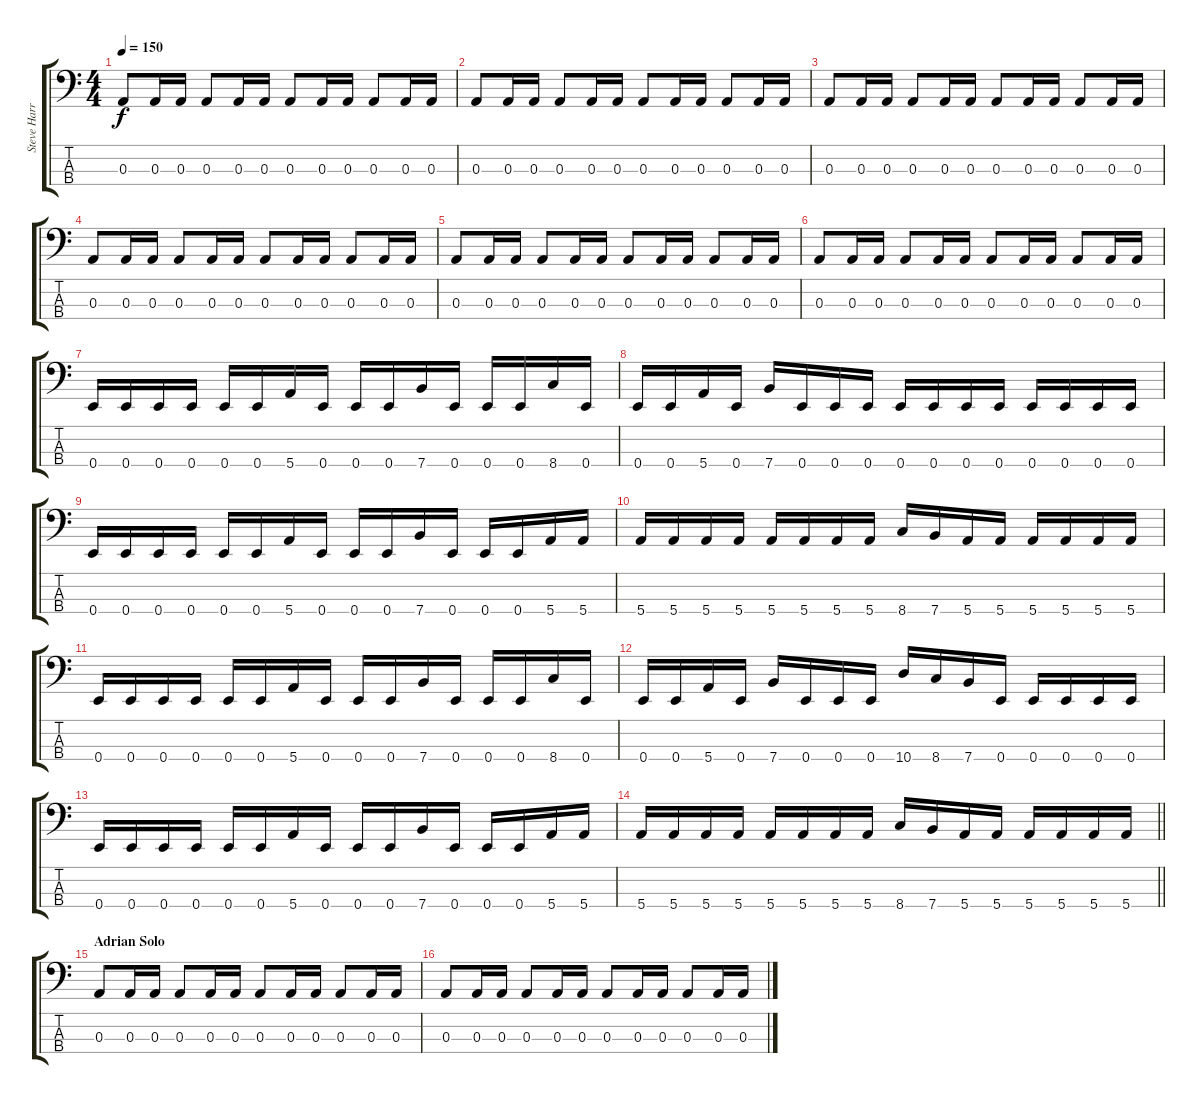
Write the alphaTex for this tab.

\track ("Steve Harris" "Steve Harr") {instrument electricbassfinger}
\staff {score tabs}
\tuning (G2 D2 A1 E1) {hide}
\ts (4 4)
\tempo 150
\clef f4
\ks c
0.3.8{dy f} 0.3.16 0.3.16 0.3.8 0.3.16 0.3.16 0.3.8 0.3.16 0.3.16 0.3.8 0.3.16 0.3.16 |
0.3.8 0.3.16 0.3.16 0.3.8 0.3.16 0.3.16 0.3.8 0.3.16 0.3.16 0.3.8 0.3.16 0.3.16 |
0.3.8 0.3.16 0.3.16 0.3.8 0.3.16 0.3.16 0.3.8 0.3.16 0.3.16 0.3.8 0.3.16 0.3.16 |
0.3.8 0.3.16 0.3.16 0.3.8 0.3.16 0.3.16 0.3.8 0.3.16 0.3.16 0.3.8 0.3.16 0.3.16 |
0.3.8 0.3.16 0.3.16 0.3.8 0.3.16 0.3.16 0.3.8 0.3.16 0.3.16 0.3.8 0.3.16 0.3.16 |
0.3.8 0.3.16 0.3.16 0.3.8 0.3.16 0.3.16 0.3.8 0.3.16 0.3.16 0.3.8 0.3.16 0.3.16 |
0.4.16 0.4.16 0.4.16 0.4.16 0.4.16 0.4.16 5.4.16 0.4.16 0.4.16 0.4.16 7.4.16 0.4.16 0.4.16 0.4.16 8.4.16 0.4.16 |
0.4.16 0.4.16 5.4.16 0.4.16 7.4.16 0.4.16 0.4.16 0.4.16 0.4.16 0.4.16 0.4.16 0.4.16 0.4.16 0.4.16 0.4.16 0.4.16 |
0.4.16 0.4.16 0.4.16 0.4.16 0.4.16 0.4.16 5.4.16 0.4.16 0.4.16 0.4.16 7.4.16 0.4.16 0.4.16 0.4.16 5.4.16 5.4.16 |
5.4.16 5.4.16 5.4.16 5.4.16 5.4.16 5.4.16 5.4.16 5.4.16 8.4.16 7.4.16 5.4.16 5.4.16 5.4.16 5.4.16 5.4.16 5.4.16 |
0.4.16 0.4.16 0.4.16 0.4.16 0.4.16 0.4.16 5.4.16 0.4.16 0.4.16 0.4.16 7.4.16 0.4.16 0.4.16 0.4.16 8.4.16 0.4.16 |
0.4.16 0.4.16 5.4.16 0.4.16 7.4.16 0.4.16 0.4.16 0.4.16 10.4.16 8.4.16 7.4.16 0.4.16 0.4.16 0.4.16 0.4.16 0.4.16 |
0.4.16 0.4.16 0.4.16 0.4.16 0.4.16 0.4.16 5.4.16 0.4.16 0.4.16 0.4.16 7.4.16 0.4.16 0.4.16 0.4.16 5.4.16 5.4.16 |
\barLineRight lightlight
5.4.16 5.4.16 5.4.16 5.4.16 5.4.16 5.4.16 5.4.16 5.4.16 8.4.16 7.4.16 5.4.16 5.4.16 5.4.16 5.4.16 5.4.16 5.4.16 |
\section ("" "Adrian Solo")
0.3.8 0.3.16 0.3.16 0.3.8 0.3.16 0.3.16 0.3.8 0.3.16 0.3.16 0.3.8 0.3.16 0.3.16 |
0.3.8 0.3.16 0.3.16 0.3.8 0.3.16 0.3.16 0.3.8 0.3.16 0.3.16 0.3.8 0.3.16 0.3.16
